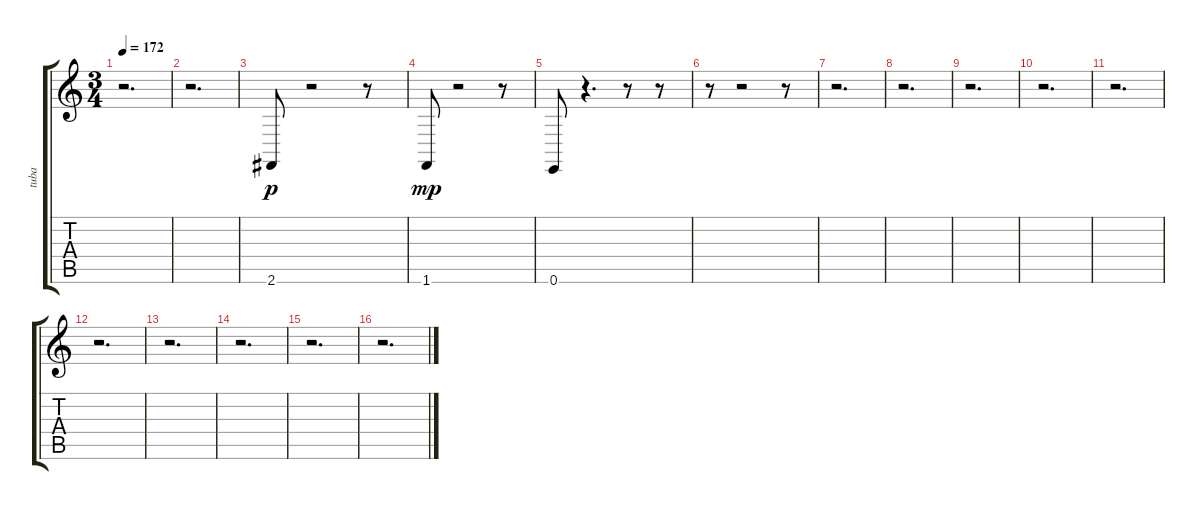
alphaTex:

\track ("tuba" "tuba") {instrument tuba}
\staff {score tabs}
\tuning (E4 B3 G3 D3 A2 E2) {hide}
\ts (3 4)
\tempo 172
\clef g2
\ks c
r.2{d dy mp} |
r.2{d} |
2.6.8{dy p} r.2 r.8 |
1.6.8{dy mp} r.2 r.8 |
0.6.8 r.4{d} r.8 r.8 |
r.8 r.2 r.8 |
r.2{d} |
r.2{d} |
r.2{d} |
r.2{d} |
r.2{d} |
r.2{d} |
r.2{d} |
r.2{d} |
r.2{d} |
r.2{d}
